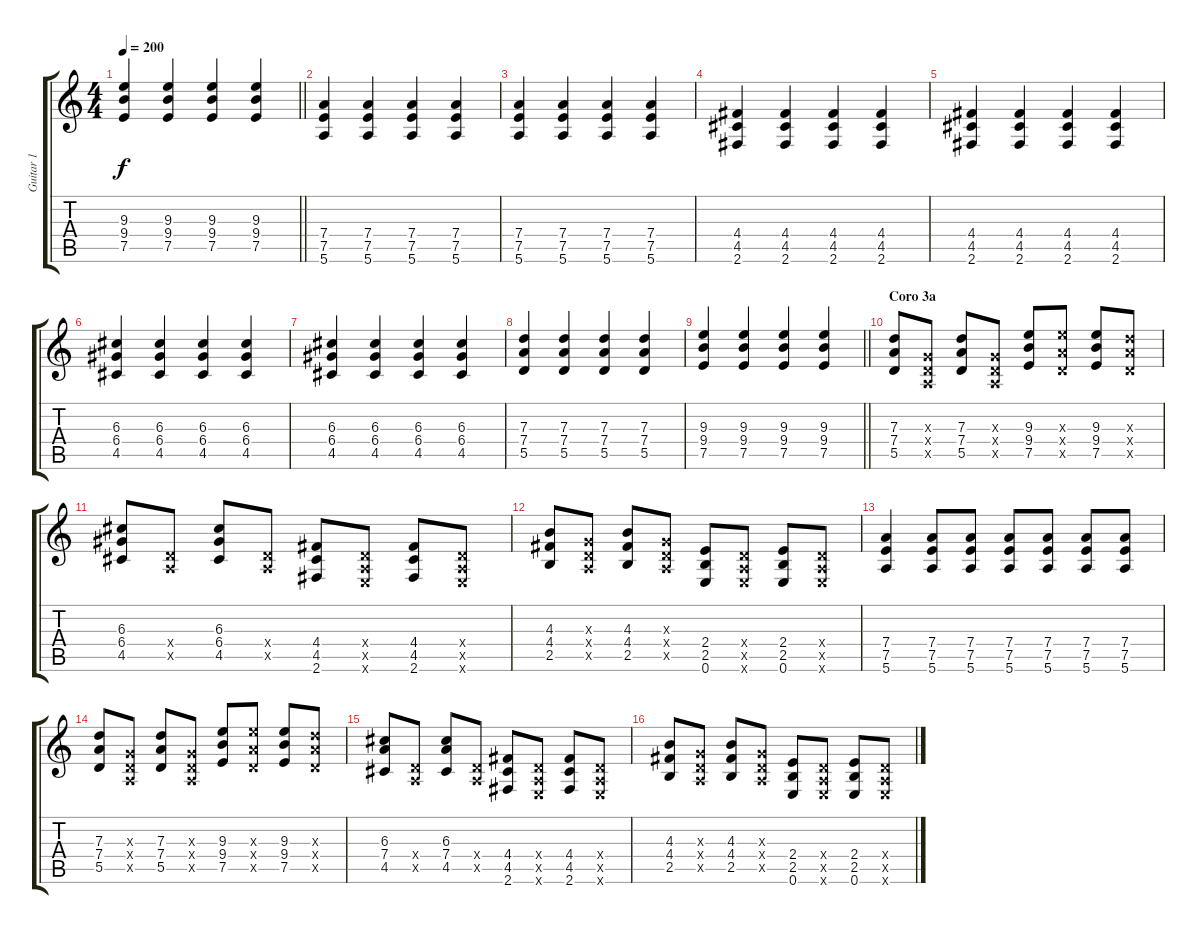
\track ("Guitar 1" "Guitar 1") {instrument distortionguitar}
\staff {score tabs}
\tuning (E4 B3 G3 D3 A2 E2) {hide}
\ts (4 4)
\tempo 200
\clef g2
\barLineRight lightlight
\ks c
(9.3 9.4 7.5).4{dy f} (9.3 9.4 7.5).4 (9.3 9.4 7.5).4 (9.3 9.4 7.5).4 |
(7.4 7.5 5.6).4 (7.4 7.5 5.6).4 (7.4 7.5 5.6).4 (7.4 7.5 5.6).4 |
(7.4 7.5 5.6).4 (7.4 7.5 5.6).4 (7.4 7.5 5.6).4 (7.4 7.5 5.6).4 |
(4.4 4.5 2.6).4 (4.4 4.5 2.6).4 (4.4 4.5 2.6).4 (4.4 4.5 2.6).4 |
(4.4 4.5 2.6).4 (4.4 4.5 2.6).4 (4.4 4.5 2.6).4 (4.4 4.5 2.6).4 |
(6.3 6.4 4.5).4 (6.3 6.4 4.5).4 (6.3 6.4 4.5).4 (6.3 6.4 4.5).4 |
(6.3 6.4 4.5).4 (6.3 6.4 4.5).4 (6.3 6.4 4.5).4 (6.3 6.4 4.5).4 |
(7.3 7.4 5.5).4 (7.3 7.4 5.5).4 (7.3 7.4 5.5).4 (7.3 7.4 5.5).4 |
\barLineRight lightlight
(9.3 9.4 7.5).4 (9.3 9.4 7.5).4 (9.3 9.4 7.5).4 (9.3 9.4 7.5).4 |
\section ("" "Coro 3a")
(7.3 7.4 5.5).8 (0.3{x} 0.4{x} 0.5{x}).8 (7.3 7.4 5.5).8 (0.3{x} 0.4{x} 0.5{x}).8 (9.3 9.4 7.5).8 (9.3{x} 7.4{x} 5.5{x}).8 (9.3 9.4 7.5).8 (7.3{x} 7.4{x} 5.5{x}).8 |
(6.3 6.4 4.5).8 (0.4{x} 0.5{x}).8 (6.3 6.4 4.5).8 (0.4{x} 0.5{x}).8 (4.4 4.5 2.6).8 (0.4{x} 0.5{x} 0.6{x}).8 (4.4 4.5 2.6).8 (0.4{x} 0.5{x} 0.6{x}).8 |
(4.3 4.4 2.5).8 (0.3{x} 0.4{x} 0.5{x}).8 (4.3 4.4 2.5).8 (0.3{x} 0.4{x} 0.5{x}).8 (2.4 2.5 0.6).8 (0.4{x} 0.5{x} 0.6{x}).8 (2.4 2.5 0.6).8 (0.4{x} 0.5{x} 0.6{x}).8 |
(7.4 7.5 5.6).4 (7.4 7.5 5.6).8 (7.4 7.5 5.6).8 (7.4 7.5 5.6).8 (7.4 7.5 5.6).8 (7.4 7.5 5.6).8 (7.4 7.5 5.6).8 |
(7.3 7.4 5.5).8 (0.3{x} 0.4{x} 0.5{x}).8 (7.3 7.4 5.5).8 (0.3{x} 0.4{x} 0.5{x}).8 (9.3 9.4 7.5).8 (9.3{x} 7.4{x} 5.5{x}).8 (9.3 9.4 7.5).8 (7.3{x} 7.4{x} 5.5{x}).8 |
(6.3 7.4 4.5).8 (0.4{x} 0.5{x}).8 (6.3 7.4 4.5).8 (0.4{x} 0.5{x}).8 (4.4 4.5 2.6).8 (0.4{x} 0.5{x} 0.6{x}).8 (4.4 4.5 2.6).8 (0.4{x} 0.5{x} 0.6{x}).8 |
(4.3 4.4 2.5).8 (0.3{x} 0.4{x} 0.5{x}).8 (4.3 4.4 2.5).8 (0.3{x} 0.4{x} 0.5{x}).8 (2.4 2.5 0.6).8 (0.4{x} 0.5{x} 0.6{x}).8 (2.4 2.5 0.6).8 (0.4{x} 0.5{x} 0.6{x}).8
